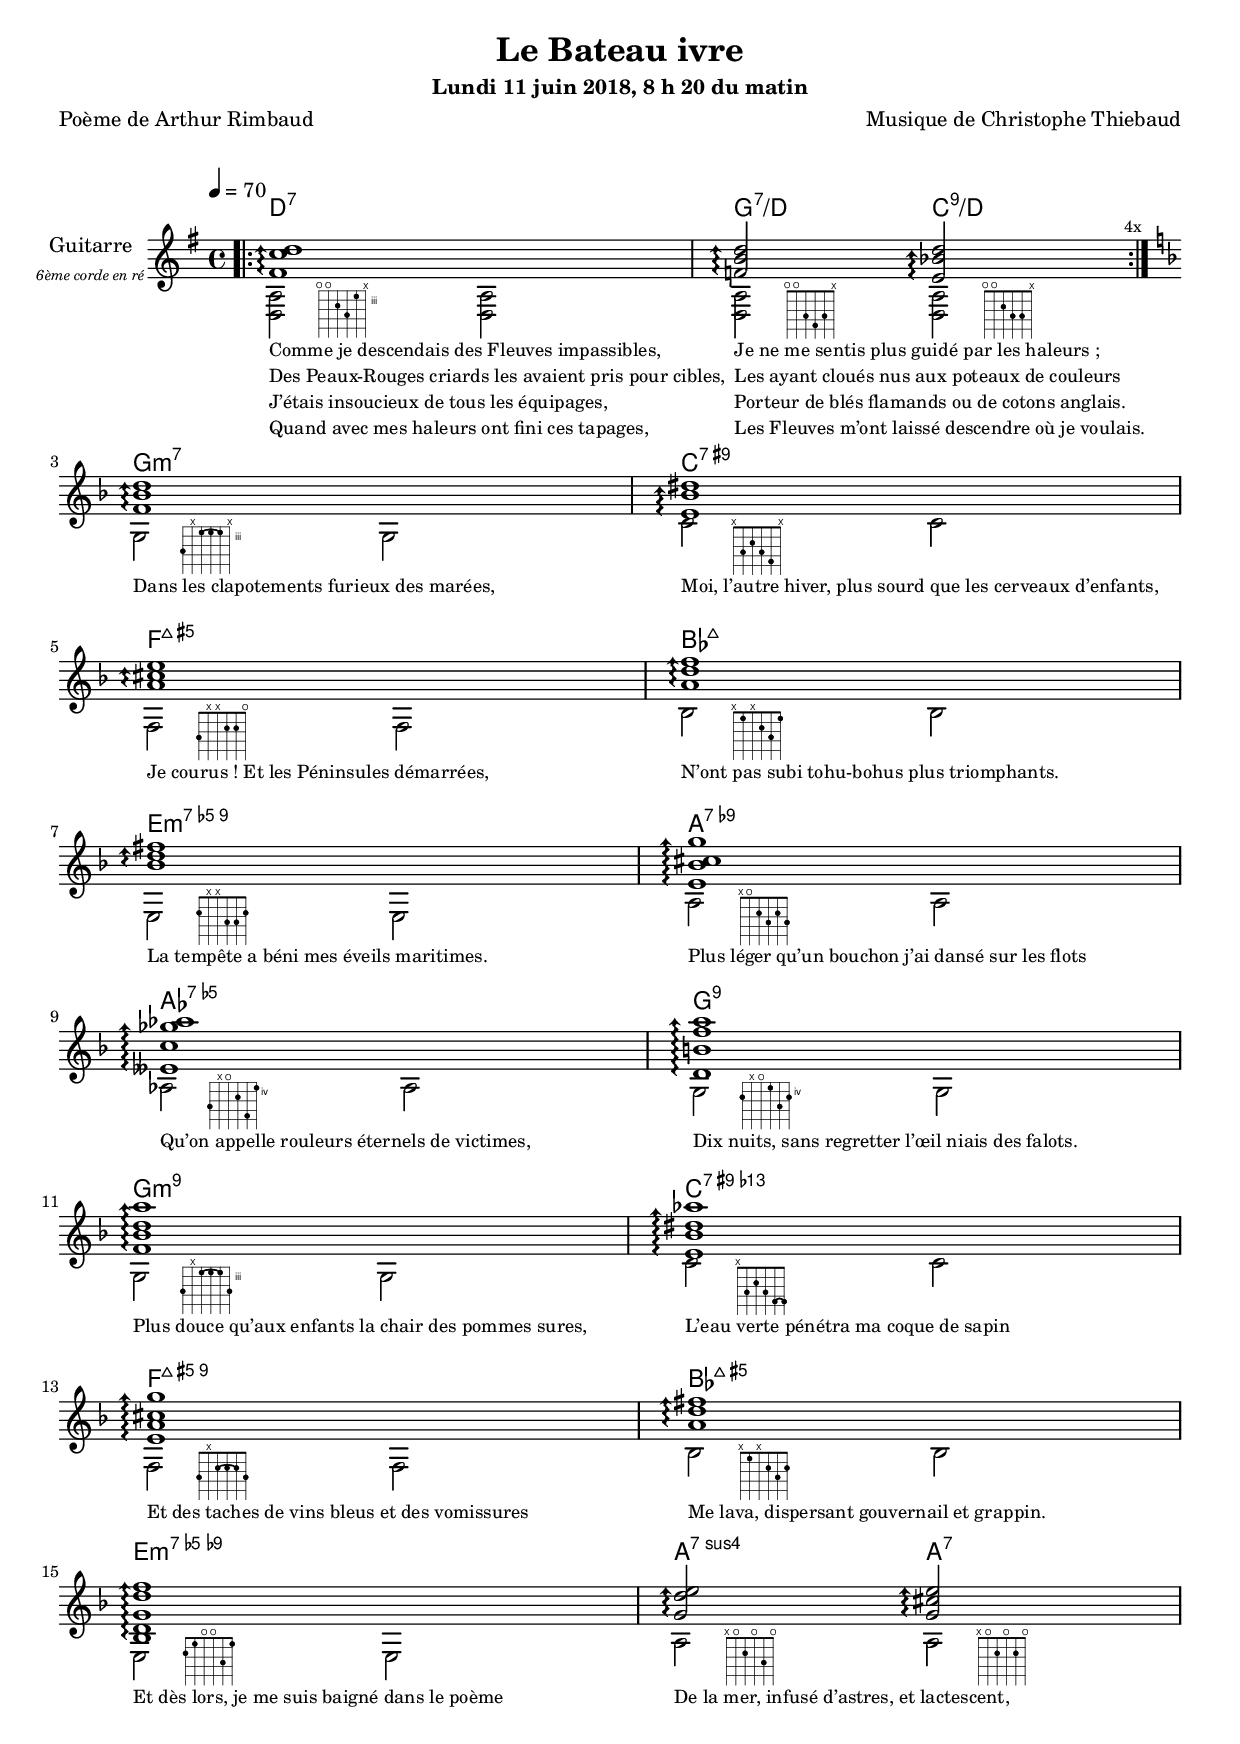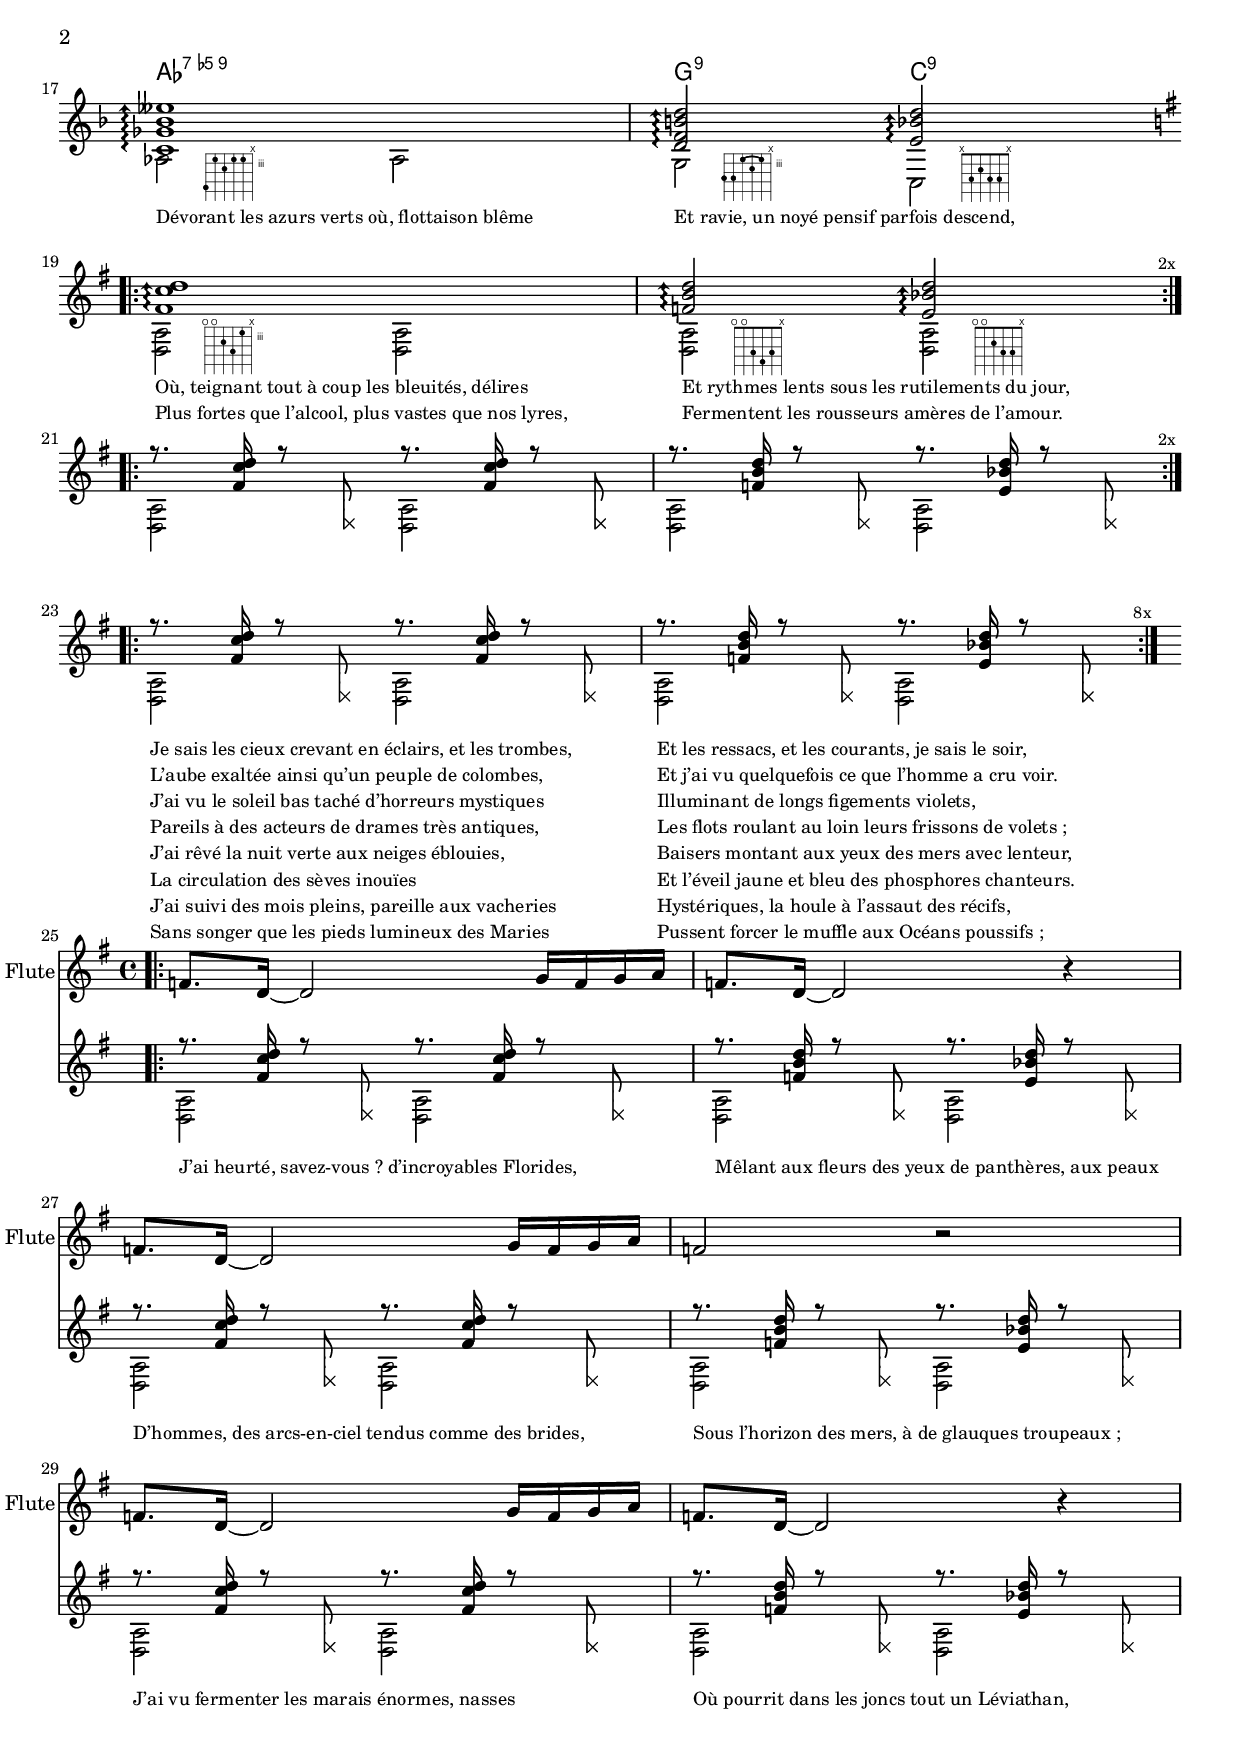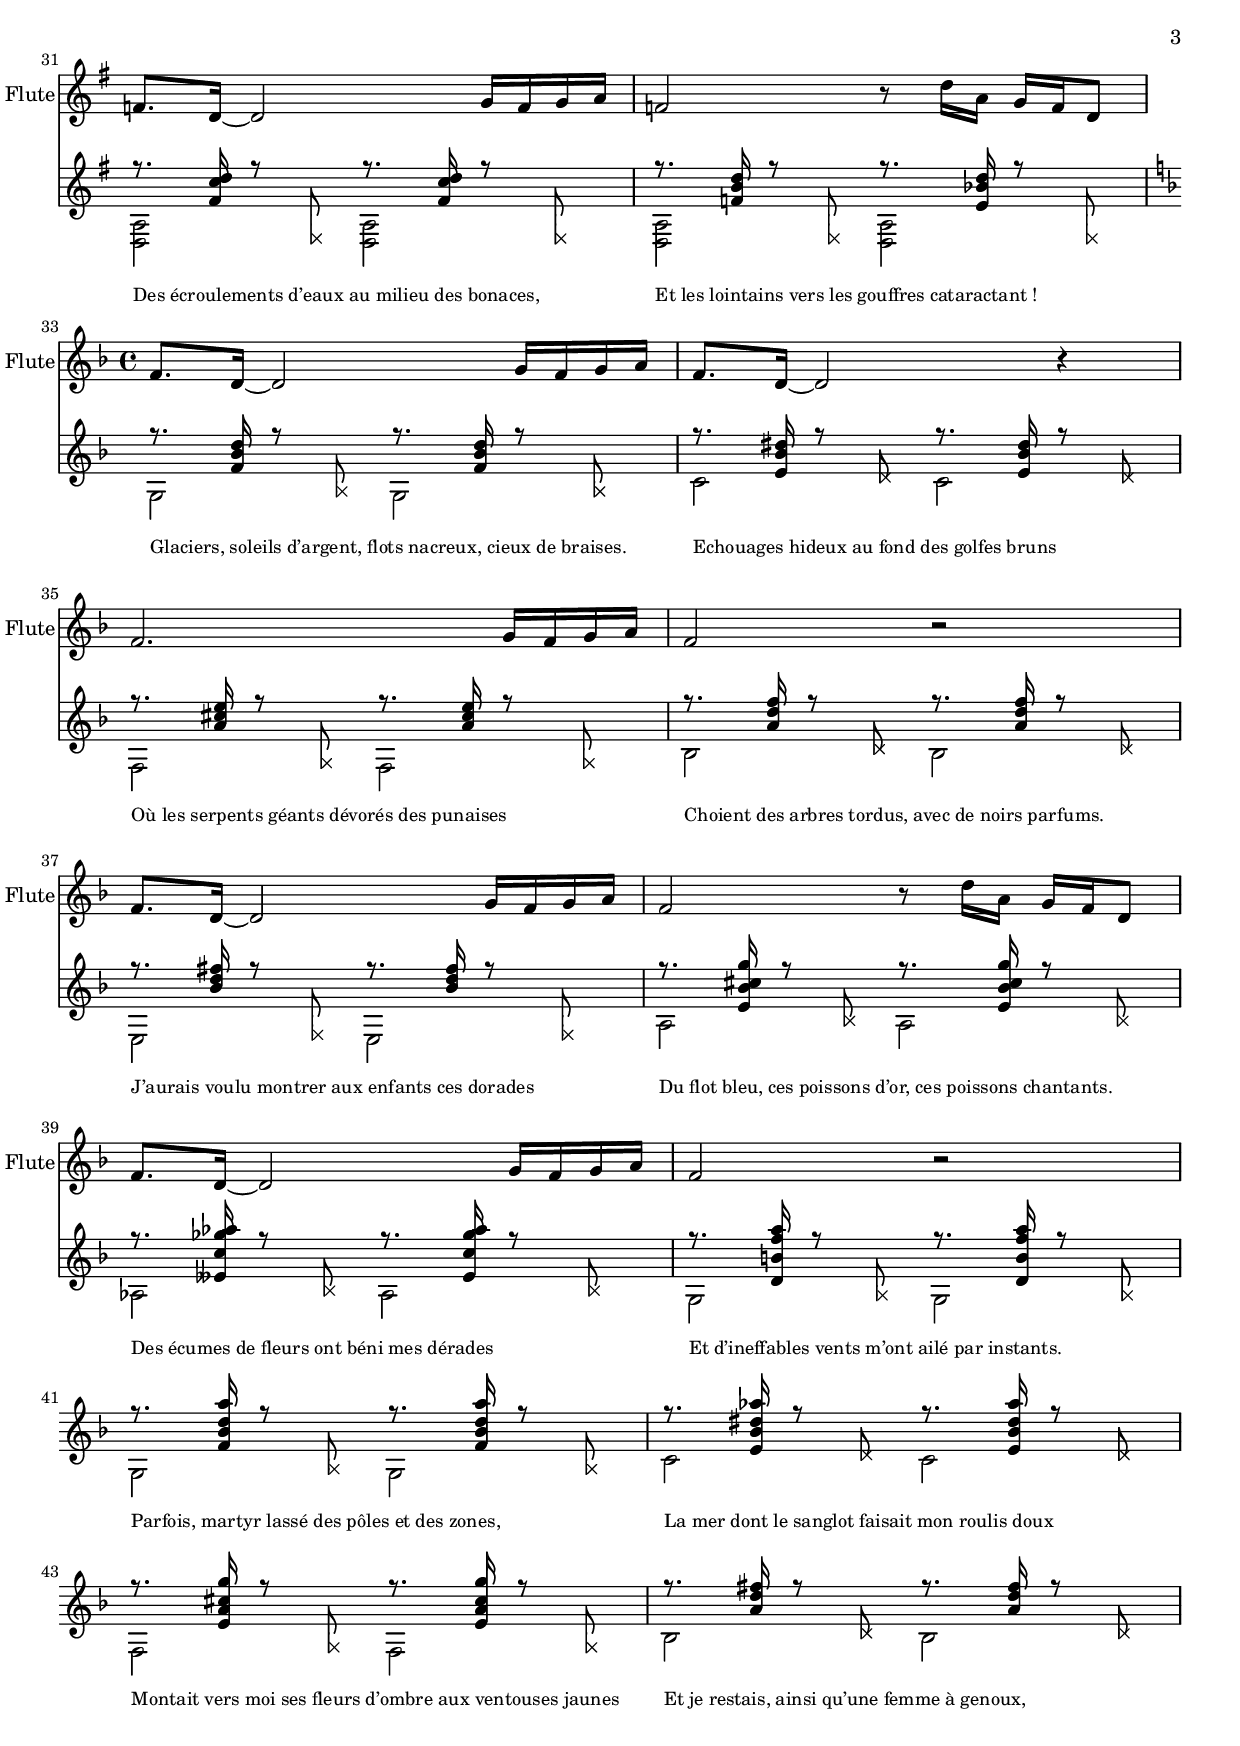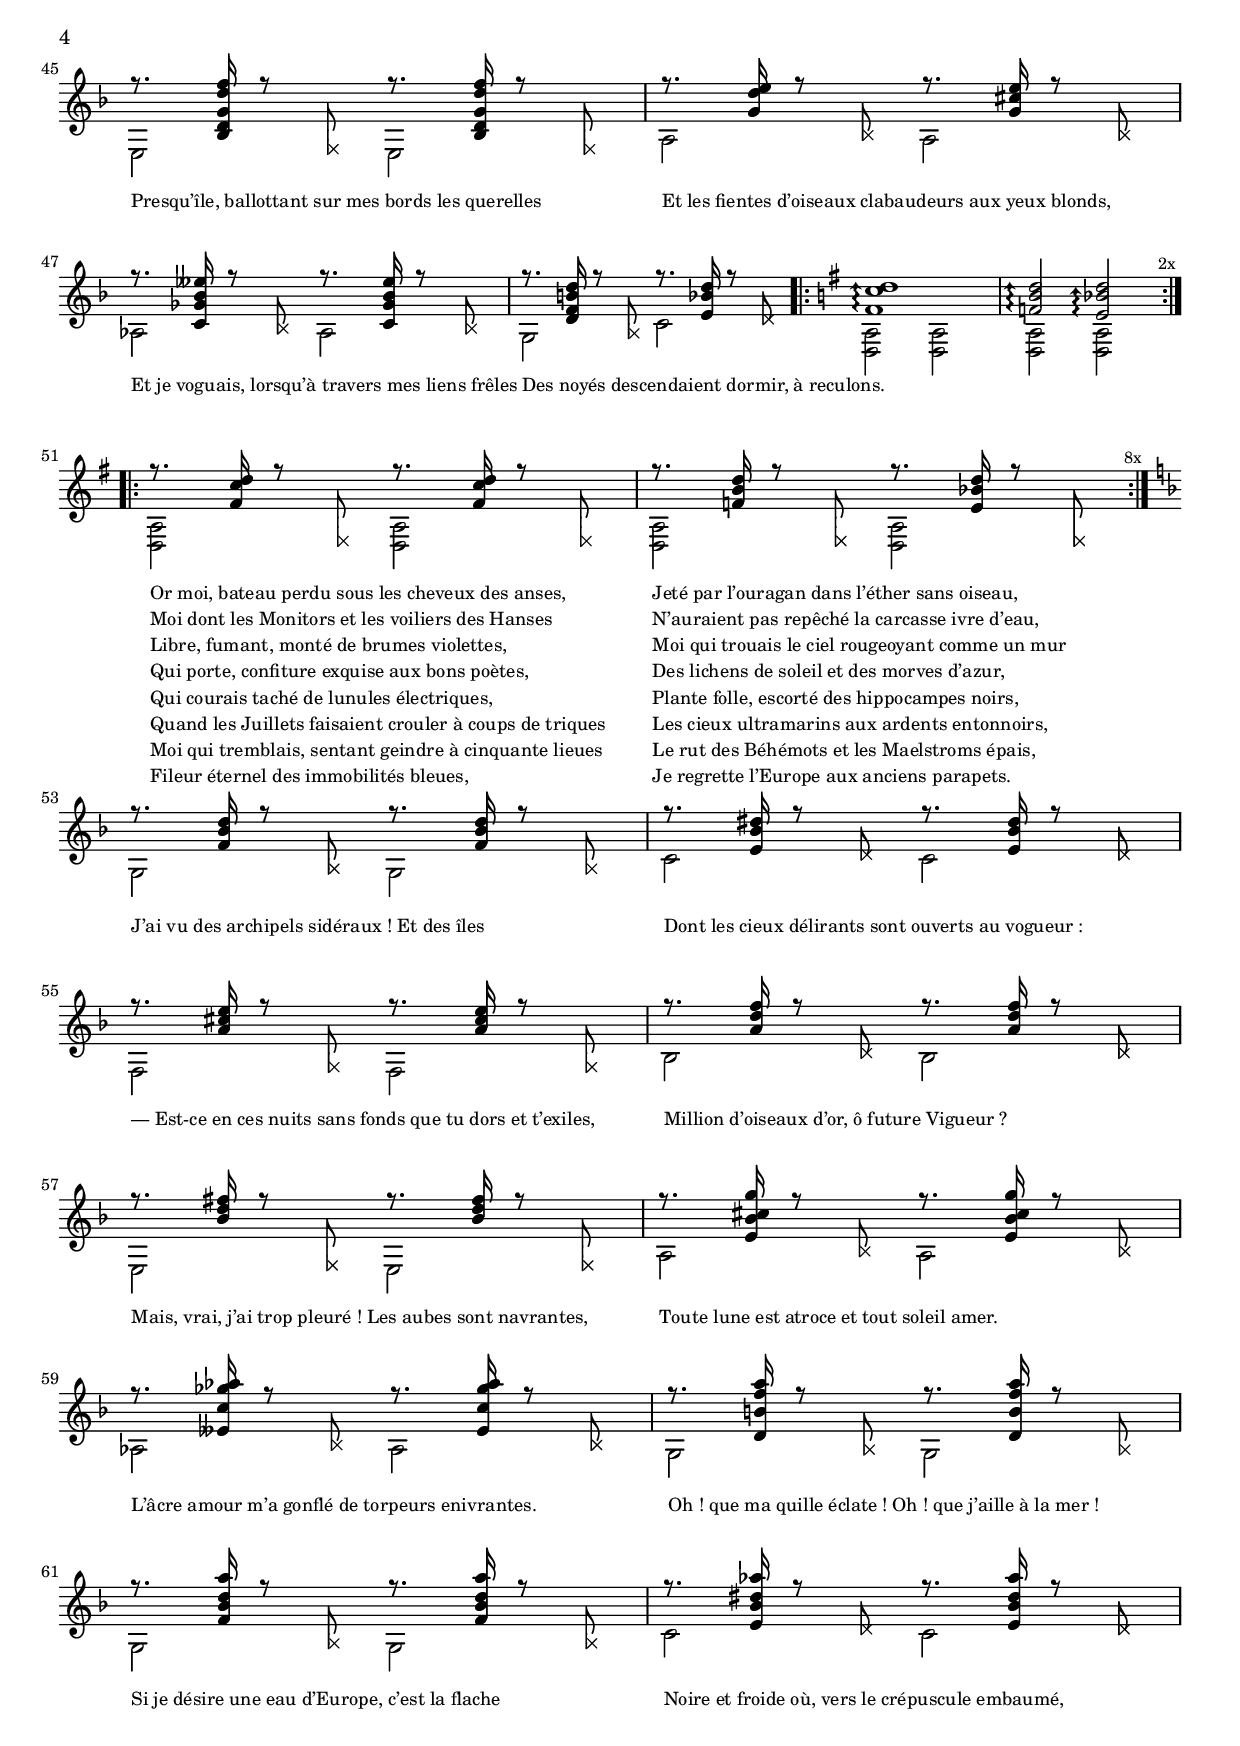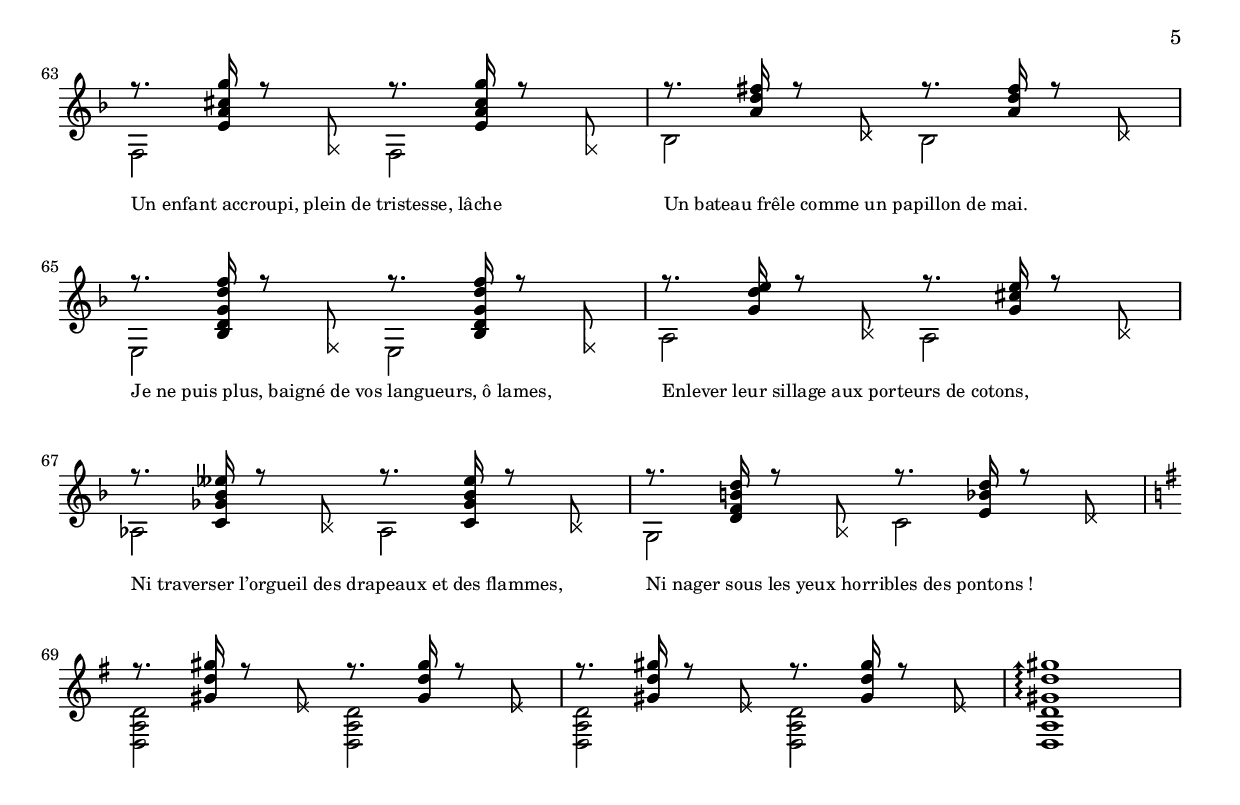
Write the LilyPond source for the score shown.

\version "2.22"

#(set-global-staff-size 18)

%{
\paper {
  page-count = #3
}
%}

textOne = \lyricmode {
  "Comme je descendais des Fleuves impassibles, " " "
  "Je ne me sentis plus guidé par les haleurs ; " " "
} textOneAndAHalf = \lyricmode {
  "Des Peaux-Rouges criards les avaient pris pour cibles, " " "
  "Les ayant cloués nus aux poteaux de couleurs " " "
} textTwo = \lyricmode {
  "J’étais insoucieux de tous les équipages, " " "
  "Porteur de blés flamands ou de cotons anglais. " " "
} textTwoAndAHalf = \lyricmode {
  "Quand avec mes haleurs ont fini ces tapages, " " "
  "Les Fleuves m’ont laissé descendre où je voulais. " " "
}

textThreeFourFiveSix = \lyricmode {
  "Dans les clapotements furieux des marées," " "
  "Moi, l’autre hiver, plus sourd que les cerveaux d’enfants," " "
  "Je courus ! Et les Péninsules démarrées," " "
  "N’ont pas subi tohu-bohus plus triomphants." " "

  "La tempête a béni mes éveils maritimes." " "
  "Plus léger qu’un bouchon j’ai dansé sur les flots" " "
  "Qu’on appelle rouleurs éternels de victimes," " "
  "Dix nuits, sans regretter l’œil niais des falots." " "

  "Plus douce qu’aux enfants la chair des pommes sures," " "
  "L’eau verte pénétra ma coque de sapin" " "
  "Et des taches de vins bleus et des vomissures" " "
  "Me lava, dispersant gouvernail et grappin." " "

  "Et dès lors, je me suis baigné dans le poème" " "
  "De la mer, infusé d’astres, et lactescent," " "
  "Dévorant les azurs verts où, flottaison blême" " "
  "Et ravie, un noyé pensif parfois descend," " "
}

textSeven=  \lyricmode {
  "Où, teignant tout à coup les bleuités, délires" " "
  "Et rythmes lents sous les rutilements du jour," " "
} textSevenAndAHalf =  \lyricmode {
  "Plus fortes que l’alcool, plus vastes que nos lyres," " "
  "Fermentent les rousseurs amères de l’amour." " "
}

textSilent =  \lyricmode {
  % https://www.compart.com/fr/unicode/U+00A0
  " " " " 
  " " " " 
}

textHeight =  \lyricmode {
  "Je sais les cieux crevant en éclairs, et les trombes," " "
  "Et les ressacs, et les courants, je sais le soir," " "
} textHeightndAHalf = \lyricmode {
  "L’aube exaltée ainsi qu’un peuple de colombes," " "
  "Et j’ai vu quelquefois ce que l’homme a cru voir." " "
} textNine = \lyricmode {
  "J’ai vu le soleil bas taché d’horreurs mystiques" " "
  "Illuminant de longs figements violets," " "
} textNineAndAHalf = \lyricmode {
  "Pareils à des acteurs de drames très antiques," " "
  "Les flots roulant au loin leurs frissons de volets ;" " "
} textTen = \lyricmode {
  "J’ai rêvé la nuit verte aux neiges éblouies," " "
  "Baisers montant aux yeux des mers avec lenteur," " "
} textTenAndAHalf = \lyricmode {
  "La circulation des sèves inouïes" " "
  "Et l’éveil jaune et bleu des phosphores chanteurs." " "
} textEleven = \lyricmode {
  "J’ai suivi des mois pleins, pareille aux vacheries" " "
  "Hystériques, la houle à l’assaut des récifs," " "
} textElevenAndAHalf = \lyricmode {
  "Sans songer que les pieds lumineux des Maries" " "
  "Pussent forcer le muffle aux Océans poussifs ;" " "
} textTwelve = \lyricmode {
  "J’ai heurté, savez-vous ? d’incroyables Florides," " "
  "Mêlant aux fleurs des yeux de panthères, aux peaux" " "
} textTwelveAndAHalf = \lyricmode {
  "D’hommes, des arcs-en-ciel tendus comme des brides," " "
  "Sous l’horizon des mers, à de glauques troupeaux ;" " "
} textThirteen = \lyricmode {
  "J’ai vu fermenter les marais énormes, nasses" " "
  "Où pourrit dans les joncs tout un Léviathan," " "
} textThirteenAndAHalf = \lyricmode {
  "Des écroulements d’eaux au milieu des bonaces," " "
  "Et les lointains vers les gouffres cataractant !" " "
}

textFourteenFifteenSixteenSeventeen = \lyricmode {
  "Glaciers, soleils d’argent, flots nacreux, cieux de braises." " "
  "Echouages hideux au fond des golfes bruns" " "
  "Où les serpents géants dévorés des punaises" " "
  "Choient des arbres tordus, avec de noirs parfums." " "

  "J’aurais voulu montrer aux enfants ces dorades" " "
  "Du flot bleu, ces poissons d’or, ces poissons chantants." " "
  "Des écumes de fleurs ont béni mes dérades" " "
  "Et d’ineffables vents m’ont ailé par instants." " "

  "Parfois, martyr lassé des pôles et des zones," " "
  "La mer dont le sanglot faisait mon roulis doux" " "
  "Montait vers moi ses fleurs d’ombre aux ventouses jaunes" " "
  "Et je restais, ainsi qu’une femme à genoux," " "

  "Presqu’île, ballottant sur mes bords les querelles" " "
  "Et les fientes d’oiseaux clabaudeurs aux yeux blonds," " "
  "Et je voguais, lorsqu’à travers mes liens frêles" " "
  "Des noyés descendaient dormir, à reculons." " "
}

textEighteen = \lyricmode {
  "Or moi, bateau perdu sous les cheveux des anses," " "
  "Jeté par l’ouragan dans l’éther sans oiseau," " "
} textEighteenAndAHalf = \lyricmode {
  "Moi dont les Monitors et les voiliers des Hanses" " "
  "N’auraient pas repêché la carcasse ivre d’eau," " "
} textNineteen = \lyricmode {
  "Libre, fumant, monté de brumes violettes," " "
  "Moi qui trouais le ciel rougeoyant comme un mur" " "
} textNineteenAndAHalf = \lyricmode {
  "Qui porte, confiture exquise aux bons poètes," " "
  "Des lichens de soleil et des morves d’azur," " "
} textTwenty = \lyricmode {
  "Qui courais taché de lunules électriques," " "
  "Plante folle, escorté des hippocampes noirs," " "
} textTwentyAndAHalf = \lyricmode {
  "Quand les Juillets faisaient crouler à coups de triques" " "
  "Les cieux ultramarins aux ardents entonnoirs," " "
} textTwentyOne = \lyricmode {
  "Moi qui tremblais, sentant geindre à cinquante lieues" " "
  "Le rut des Béhémots et les Maelstroms épais," " "
} textTwentyOneAndAHalf = \lyricmode {
  "Fileur éternel des immobilités bleues," " "
  "Je regrette l’Europe aux anciens parapets." " "
}

textTwentyTwoTwentyThreeTwentyFourTwentyFive = \lyricmode {
  "J’ai vu des archipels sidéraux ! Et des îles" " "
  "Dont les cieux délirants sont ouverts au vogueur :" " "
  "— Est-ce en ces nuits sans fonds que tu dors et t’exiles," " "
  "Million d’oiseaux d’or, ô future Vigueur ?" " "

  "Mais, vrai, j’ai trop pleuré ! Les aubes sont navrantes," " "
  "Toute lune est atroce et tout soleil amer." " "
  "L’âcre amour m’a gonflé de torpeurs enivrantes." " "
  "Oh ! que ma quille éclate ! Oh ! que j’aille à la mer !" " "

  "Si je désire une eau d’Europe, c’est la flache" " "
  "Noire et froide où, vers le crépuscule embaumé," " "
  "Un enfant accroupi, plein de tristesse, lâche" " "
  "Un bateau frêle comme un papillon de mai." " "

  "Je ne puis plus, baigné de vos langueurs, ô lames," " "
  "Enlever leur sillage aux porteurs de cotons," " "
  "Ni traverser l’orgueil des drapeaux et des flammes," " "
  "Ni nager sous les yeux horribles des pontons !" " "
}

% \override #'(fret-diagram-details . ((orientation . landscape))) 

reSept                      = \markup {\hspace #7 {\fret-diagram-terse "o;o;4;5;3;x;"}}
solSeptReBasse              = \markup {\hspace #7 {\fret-diagram-terse "o;o;3;4;3;x;"}}
doNeufReBasse               = \markup {\hspace #7 {\fret-diagram-terse "o;o;2;3;3;x;"}}

solMineurSept               = \markup {\hspace #7 {\fret-diagram-terse "5;x;3-(;3;3-);x;"}}
doSeptNeufDieze             = \markup {\hspace #7 {\fret-diagram-terse "x;3;2;3;4;x;"}}
faQuinteAugm                = \markup {\hspace #7 {\fret-diagram-terse "3;x;x;2;2;o;"}}
siSeptMaj                   = \markup {\hspace #7 {\fret-diagram-terse "x;1;x;2;3;1;"}}
miMinSeptQuinteDimNeufDieze = \markup {\hspace #7 {\fret-diagram-terse "2;x;x;3;3;2;"}}
laSeptNeufBemol             = \markup {\hspace #7 {\fret-diagram-terse "x;o;2;3;2;3;"}}
laBemolSeptQuinteDim        = \markup {\hspace #7 {\fret-diagram-terse "6;x;o;5;7;4;"}}
solNeuf                     = \markup {\hspace #7 {\fret-diagram-terse "5;x;o;4;6;5;"}}

solMinNeuf                  = \markup {\hspace #7 {\fret-diagram-terse "5;x;3-(;3;3-);5;"}}
doSeptNeufDiezeQuinteAugm   = \markup {\hspace #7 {\fret-diagram-terse "x;3;2;3;4-(;4-);"}}
faQuinteAugmBis             = \markup {\hspace #7 {\fret-diagram-terse "3;x;2-(;2;2-);3;"}}
siSeptMajQuinteAugm         = \markup {\hspace #7 {\fret-diagram-terse "x;1;x;2;3;2;"}}
miMinSeptQuinteDimNeufBemol = \markup {\hspace #7 {\fret-diagram-terse "2;1;o;o;3;1;"}}
laSeptSusQuatre             = \markup {\hspace #7 {\fret-diagram-terse "x;o;2;o;3;o;"}}
laSept                      = \markup {\hspace #7 {\fret-diagram-terse "x;o;2;o;2;o;"}}
laBemolSeptQuinteDimNeuf    = \markup {\hspace #7 {\fret-diagram-terse "6;3;4;3;3;x;"}}
solSept                     = \markup {\hspace #7 {\fret-diagram-terse "5;5;3-(;4;3-);x;"}}
doNeuf                      = \markup {\hspace #7 {\fret-diagram-terse "x;3;2;3;3;x;"}}

tabTablePath = 
    \markup
    \with-dimensions #'(0 . 0) #'(-4.3 . 2)
    \path #0.1 
          #'((moveto    0.05   0.00)
             (lineto    1.05   1.00)
             (moveto    1.05   0.00)
             (lineto    0.05   1.00))
          
tabTable = \once \override NoteHead.stencil = 
    #(lambda (grob) (grob-interpret-markup grob tabTablePath))

% couplet 

coupletBasse = {
  <d a>2-\reSept        <d a>
  <d a>-\solSeptReBasse <d a>-\doNeufReBasse
}

coupletBasseSimple = {
  <d a>2 <d a>
  <d a>  <d a>
}

couplet = {
  \arpeggioArrowUp
  <fis' c'' d''>1\arpeggio
  <f' b' d''>2\arpeggio <e' bes' d''>2\arpeggio
}

strumOne = #(define-music-function
     (chord bass)
     (string-or-music? string-or-music? )
   #{
     r8. #chord r8 \tabTable #bass r8. #chord r8 \tabTable #bass
   #})

strumTwo= #(define-music-function
     (chord1 bass1 chord2 bass2 )
     (string-or-music? string-or-music? string-or-music? string-or-music?)
   #{
     r8. #chord1 r8 \tabTable #bass1 r8. #chord2 r8 \tabTable #bass2
   #})

coupletStrum = {
  \strumOne { <fis' c'' d''>16 } { d8 }
  \strumTwo { <f'   b'  d''>16 } { d8 } { <e' bes' d''>16 } { d8 }
}

% refrain 

refrain = {
  <f' bes' d''>1\arpeggio
  <e' bes' dis''>1\arpeggio
  <a' cis'' e''>1\arpeggio
  <a' d'' f''>1\arpeggio
  <bes' d'' fis''>1\arpeggio
  <e' bes' cis'' g''>1\arpeggio
  <eeses' c'' ges'' aes''>1\arpeggio
  <d' b' f'' a''>1\arpeggio

  <f' bes' d'' a''>1\arpeggio
  <e' bes' dis'' aes''>1\arpeggio
  <e' a' cis'' g'' >1\arpeggio
  <a' d'' fis''>1\arpeggio
  <bes d' g' d'' f''>1\arpeggio
  <g' d'' e''>2\arpeggio  <g' cis'' e''>2\arpeggio
  <c' ges' bes' eeses'' >1\arpeggio
  <d' f' b' d'' >2\arpeggio <e' bes' d'' >2\arpeggio
}

refrainRythme =  {
  \strumOne { <f' bes' d''>16 }  { g8 }
  \strumOne { <e' bes' dis''>16 }  { c'8 }
  \strumOne { <a' cis'' e''>16 }  { f8 }
  \strumOne { <a' d'' f''>16 }  { bes8 }
  \strumOne { <bes' d'' fis''>16 }  { e8 }
  \strumOne { <e' bes' cis'' g''>16 }  { a8 }
  \strumOne { <eeses' c'' ges'' aes''>16 }  { aes8 }
  \strumOne { <d' b' f'' a''>16 }  { g8 }

  \strumOne { <f' bes' d'' a''>16 }  { g8 }
  \strumOne { <e' bes' dis'' aes''>16 }  { c'8 }
  \strumOne { <e' a' cis'' g'' >16 }  { f8 }
  \strumOne { <a' d'' fis''>16 }  { bes8 }
  \strumOne { <bes d' g' d'' f''>16 }  { e8 }
  \strumTwo { <g' d'' e''>16  }  { a8 } {<g' cis'' e''>16 }  { a8 }
  \strumOne { <c' ges' bes' eeses'' >16 }  { aes8 }
  \strumTwo { <d' f' b' d'' >16 }  { g8 } {<e' bes' d'' >16 } { c'8 }
}

refrainBasse =  {
  g2-\solMineurSept               g
  c'-\doSeptNeufDieze             c'
  f-\faQuinteAugm                 f
  bes-\siSeptMaj                  bes
  e-\miMinSeptQuinteDimNeufDieze  e
  a-\laSeptNeufBemol              a
  aes-\laBemolSeptQuinteDim       aes
  g-\solNeuf                      g

  g-\solMinNeuf                   g
  c'-\doSeptNeufDiezeQuinteAugm   c'
  f-\faQuinteAugmBis              f
  bes-\siSeptMajQuinteAugm        bes
  e-\miMinSeptQuinteDimNeufBemol  e
  a-\laSeptSusQuatre              a-\laSept
  aes-\laBemolSeptQuinteDimNeuf   aes
  g-\solSept                      c-\doNeuf
}

refrainBasseSimple = \relative g {
  g2  g
  c   c
  f,  f
  bes bes
  e,  e
  a   a
  aes aes
  g   g

  g   g
  c   c
  f,  f
  bes bes
  e,  e
  a   a 
  aes aes
  g   c 
}

% coda

codaRythme = {
  \strumOne { <gis' d'' gis''>16 } { d'8 }
  \strumOne { <gis' d'' gis''>16 } { d'8 }
  <gis' d'' gis''>1\arpeggio
}

codaBasse = {
  \repeat unfold 4 <d a d'>2 
  <d a d'>1
}

%%%%%%%%%%%%%%%%%%%%%%%%%%%%%%%%%%%%%%%%%%%%%%

\header
{
  title = "Le Bateau ivre"
  subtitle = \markup { \abs-fontsize #10 "Lundi 11 juin 2018, 8 h 20 du matin"}
  poet = "Poème de Arthur Rimbaud"
  composer = "Musique de Christophe Thiebaud"
}

\markup {
  \vspace #1
}

\score {

  <<
    \new ChordNames {
      \chordmode { 
        d1:7 
        g2:7/d      c:9/d

        g1:m7
        c:7.9+
        f:7+.5+
        bes:7+
        e:m7.5-.9
        a:7.9-
        aes:7.5-
        g:7.9
        
        g:m7.9
        c:7.9+.13-
        f:7+.5+.9
        bes:7+.5+
        e:m7.5-.9-
        a2:7sus4    a:7
        aes1:7.5-.9
        g2:9        c:9
      } 
    }

  \new Staff = "main" {
    \set Staff.instrumentName = \markup \center-column {
        "Guitarre"
        { \abs-fontsize #7 \italic "6ème corde en ré" }
    }
    \set Staff.midiInstrument = "acoustic guitar (nylon)"

    <<
      \tempo 4 = 70
      %{
      %}
      \new Voice = "one" {
        \voiceOne
        \repeat volta 4 \couplet 
        \refrain
        \repeat volta 2 \couplet
        \repeat volta 2 \coupletStrum
        \repeat volta 8 \coupletStrum
        \repeat unfold 4 \coupletStrum
        \refrainRythme
        \repeat volta 2 \couplet
        \repeat volta 8 \coupletStrum
        \refrainRythme
        \codaRythme
      }
      \new Voice = "two" {
        \voiceTwo
        \override Score.RehearsalMark.break-visibility = #end-of-line-visible
        \override Score.RehearsalMark.self-alignment-X = #RIGHT
        \key g \major
        \bar ".|:" 
        \repeat volta 4 \coupletBasse 
        \mark \markup {\tiny  "4x"} 
        \break
        
        \key d \minor
        \refrainBasse
        \break
        
        \key g \major
        \bar ".|:" 
        \repeat volta 2 \coupletBasse
        \mark \markup { \tiny  "2x"} 
        \break
        
        \bar ":|.|:" 
        \repeat volta 2 \coupletBasseSimple
        \mark \markup { \tiny  "2x"} 
        \break
        
        \bar ":|.|:" 
        \repeat volta 8 \coupletBasseSimple
        \mark \markup { \tiny  "8x"} 
        \break
        <<
           \new Staff  \with {
            instrumentName = "Flute"
            shortInstrumentName = "Flute"
            alignAboveContext = #"main"
          } \relative d' {
          \key g \major
          f8. d16~ d2 g16 f g a | f8. d16~ d2 r4 | 
          f8. d16~ d2 g16 f g a | f2 r2 | 
          f8. d16~ d2 g16 f g a | f8. d16~ d2 r4 | 
          f8. d16~ d2 g16 f g a | f2 r8 d'16 a g f d8 | 
          }
          \bar ":|.|:" 
          \repeat unfold 4 \coupletBasseSimple
          \break
        >>
        <<
           \new Staff  \with {
            instrumentName = "Flute"
            shortInstrumentName = "Flute"
            alignAboveContext = #"main"
          } \relative d' {
          \key d \minor
          f8. d16~ d2 g16 f g a | f8. d16~ d2 r4 | 
          f2.         g16 f g a | f2 r2| 
          f8. d16~ d2 g16 f g a | f2 r8 d'16 a g f d8 | 
          f8. d16~ d2 g16 f g a | f2 r2| 
          }

        \key d \minor
        \refrainBasseSimple
        \break
        >>
        
        \key g \major
        \bar ".|:" 
        \repeat volta 2 \coupletBasseSimple
        \mark \markup { \tiny  "2x"} 
        \break
        
        \bar ":|.|:" 
        \repeat volta 8 \coupletBasseSimple
        \mark \markup { \tiny  "8x"} 
        \break
        
        \key d \minor
        \refrainBasseSimple
        \break
        
        \key g \major
        \codaBasse
      }
      \new Lyrics \lyricsto "two" {
        <<
          \textOne
          \new Lyrics {
            \set associatedVoice = "two"
            \textOneAndAHalf
          }
          \new Lyrics {
            \set associatedVoice = "two"
            \textTwo
          }
          \new Lyrics {
            \set associatedVoice = "two"
            \textTwoAndAHalf
          }
        >>
        \textThreeFourFiveSix
        <<
          \textSeven

          \new Lyrics {
            \set associatedVoice = "two"
            \textSevenAndAHalf
          }
        >>
        \textSilent
        <<
          \textHeight

          \new Lyrics {
            \set associatedVoice = "two"
            \textHeightndAHalf
          }
          \new Lyrics {
            \set associatedVoice = "two"
            \textNine
          }
          \new Lyrics {
            \set associatedVoice = "two"
            \textNineAndAHalf
          }
          \new Lyrics {
            \set associatedVoice = "two"
            \textTen
          }
          \new Lyrics {
            \set associatedVoice = "two"
            \textTenAndAHalf
          }
          \new Lyrics {
            \set associatedVoice = "two"
            \textEleven
          }
          \new Lyrics {
            \set associatedVoice = "two"
            \textElevenAndAHalf
          }
        >> 
        \textTwelve
        \textTwelveAndAHalf
        \textThirteen
        \textThirteenAndAHalf
        \textFourteenFifteenSixteenSeventeen
        \textSilent
        <<
          \textEighteen

          \new Lyrics {
            \set associatedVoice = "two"
            \textEighteenAndAHalf
          }
          \new Lyrics {
            \set associatedVoice = "two"
            \textNineteen
          }
          \new Lyrics {
            \set associatedVoice = "two"
            \textNineteenAndAHalf
          }
          \new Lyrics {
            \set associatedVoice = "two"
            \textTwenty
          }
          \new Lyrics {
            \set associatedVoice = "two"
            \textTwentyAndAHalf
          }
          \new Lyrics {
            \set associatedVoice = "two"
            \textTwentyOne
          }
          \new Lyrics {
            \set associatedVoice = "two"
            \textTwentyOneAndAHalf
          }
        >>
        \textTwentyTwoTwentyThreeTwentyFourTwentyFive
      }

    >>

  }
  >>
  \layout {
    \clef treble
    \time 4/4
    \override LyricText.self-alignment-X = #LEFT
    \override Lyrics.LyricText.font-size = #-1
  
  }

  \midi { 
    \tempo 4 = 70
  }
}

